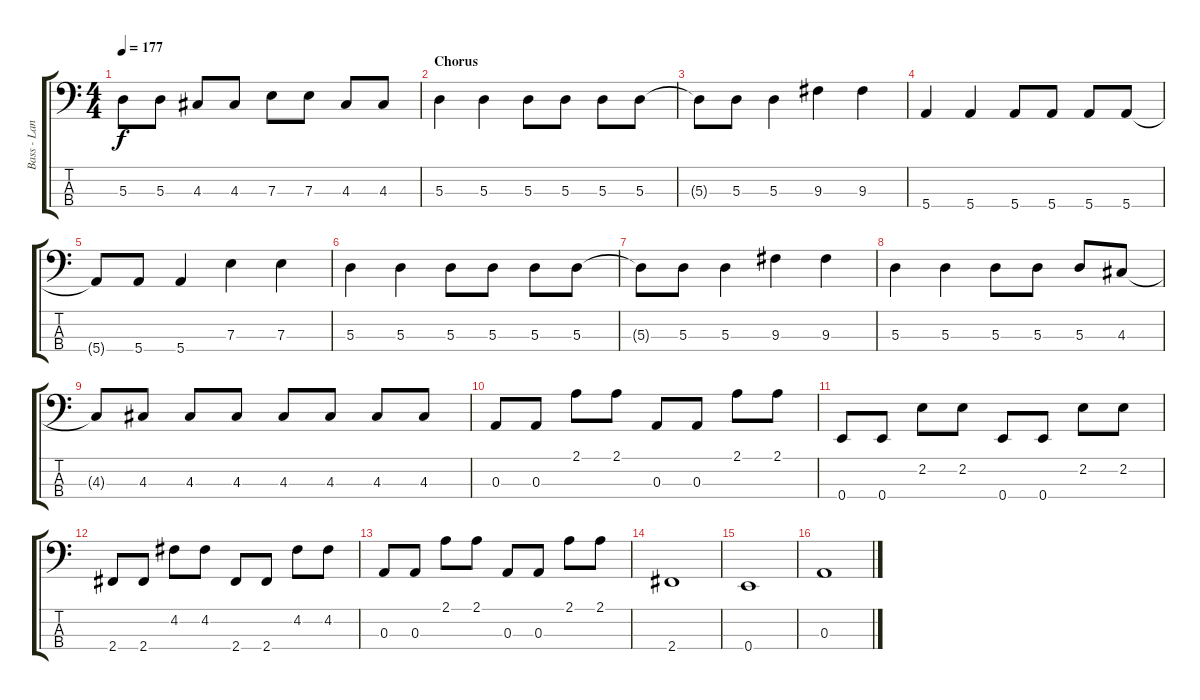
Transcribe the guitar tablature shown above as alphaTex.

\track ("Bass - Lani Perkis" "Bass - Lan") {instrument electricbasspick}
\staff {score tabs}
\tuning (G2 D2 A1 E1) {hide}
\ts (4 4)
\tempo 177
\clef f4
\ks c
5.3.8{dy f} 5.3.8 4.3.8 4.3.8 7.3.8 7.3.8 4.3.8 4.3.8 |
\section ("" "Chorus")
5.3.4 5.3.4 5.3.8 5.3.8 5.3.8 5.3.8 |
5.3{t}.8 5.3.8 5.3.4 9.3.4 9.3.4 |
5.4.4 5.4.4 5.4.8 5.4.8 5.4.8 5.4.8 |
5.4{t}.8 5.4.8 5.4.4 7.3.4 7.3.4 |
5.3.4 5.3.4 5.3.8 5.3.8 5.3.8 5.3.8 |
5.3{t}.8 5.3.8 5.3.4 9.3.4 9.3.4 |
5.3.4 5.3.4 5.3.8 5.3.8 5.3.8 4.3.8 |
4.3{t}.8 4.3.8 4.3.8 4.3.8 4.3.8 4.3.8 4.3.8 4.3.8 |
0.3.8 0.3.8 2.1.8 2.1.8 0.3.8 0.3.8 2.1.8 2.1.8 |
0.4.8 0.4.8 2.2.8 2.2.8 0.4.8 0.4.8 2.2.8 2.2.8 |
2.4.8 2.4.8 4.2.8 4.2.8 2.4.8 2.4.8 4.2.8 4.2.8 |
0.3.8 0.3.8 2.1.8 2.1.8 0.3.8 0.3.8 2.1.8 2.1.8 |
2.4.1 |
0.4.1 |
0.3.1
